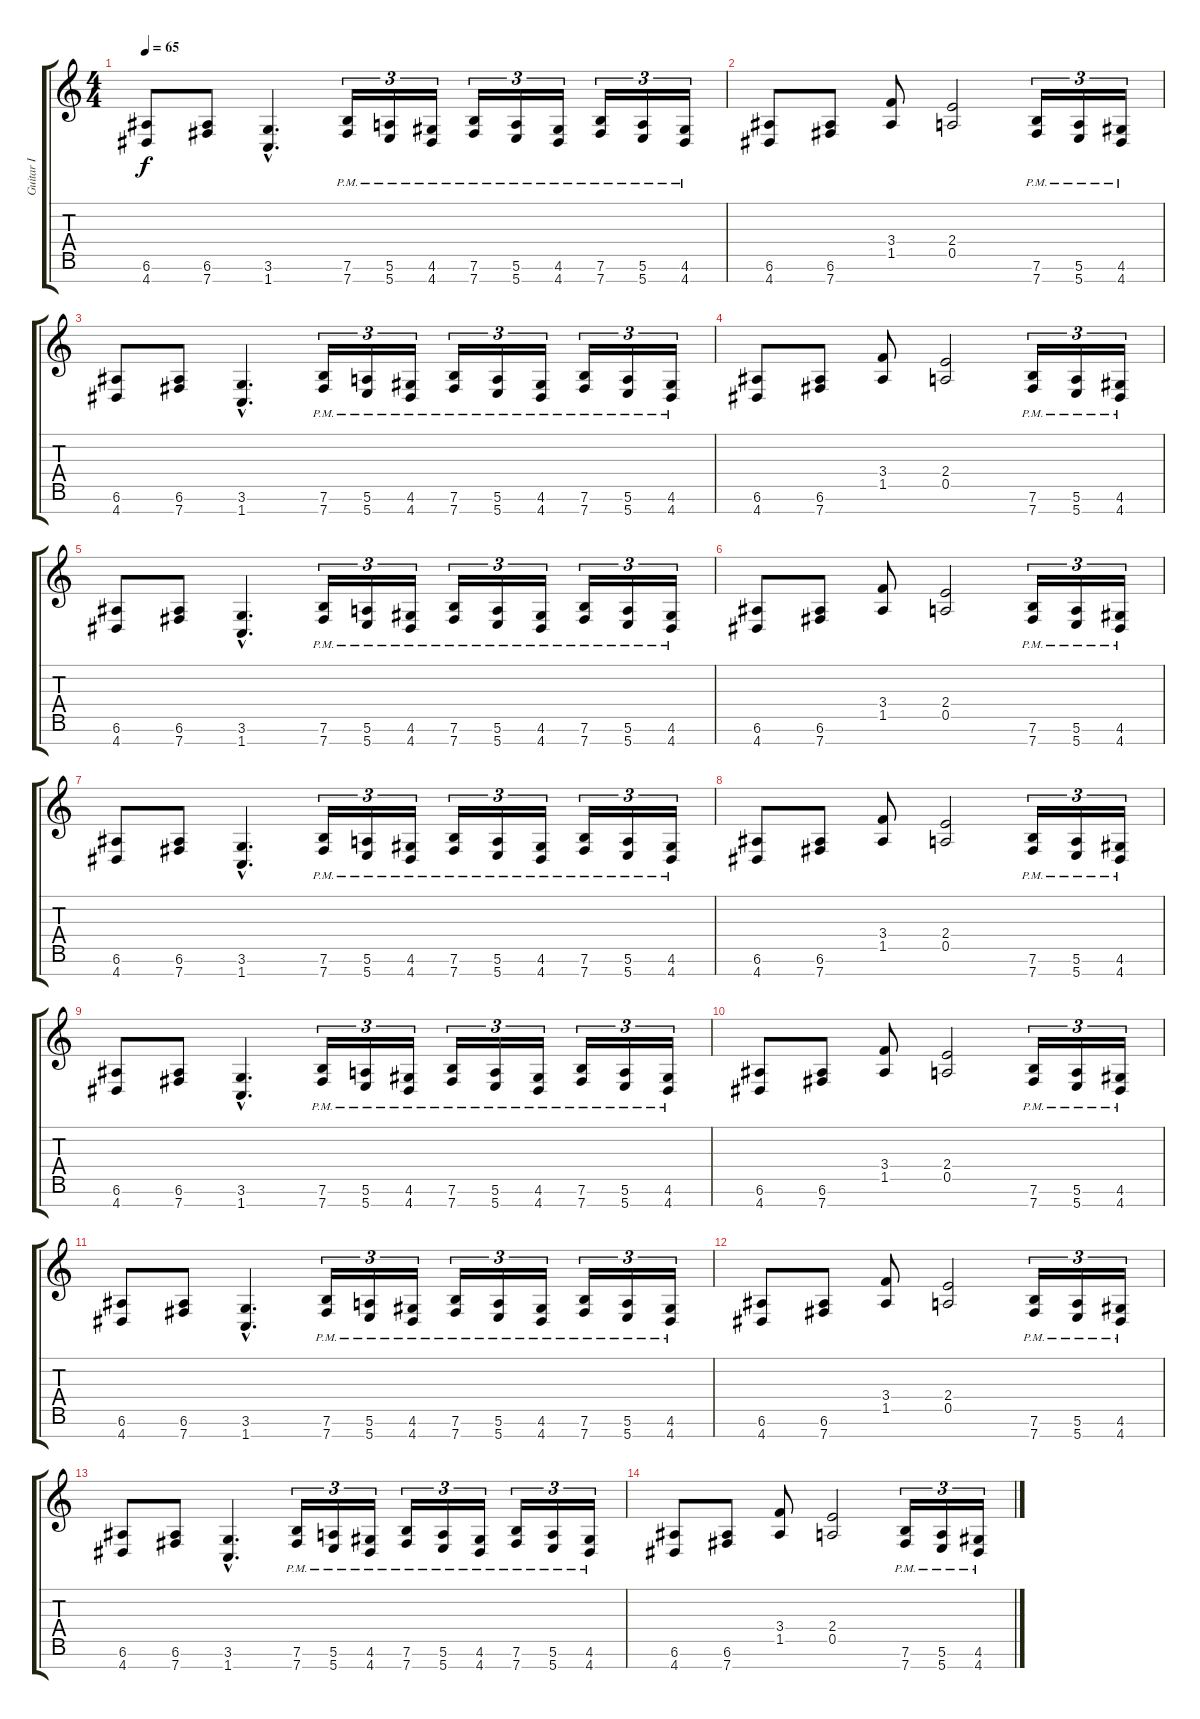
\track ("Guitar I" "Guitar I") {instrument distortionguitar}
\staff {score tabs}
\tuning (E4 B3 G3 D3 A2 E2 B1) {hide}
\ts (4 4)
\tempo 65
\clef g2
\ks c
(6.6 4.7).8{dy f} (6.6 7.7).8 (3.6{hac} 1.7{hac}).4{d} (7.6{pm} 7.7{pm}).16{tu (3 2)} (5.6{pm} 5.7{pm}).16{tu (3 2)} (4.6{pm} 4.7{pm}).16{tu (3 2)} (7.6{pm} 7.7{pm}).16{tu (3 2)} (5.6{pm} 5.7{pm}).16{tu (3 2)} (4.6{pm} 4.7{pm}).16{tu (3 2)} (7.6{pm} 7.7{pm}).16{tu (3 2)} (5.6{pm} 5.7{pm}).16{tu (3 2)} (4.6{pm} 4.7{pm}).16{tu (3 2)} |
(6.6 4.7).8 (6.6 7.7).8 (3.4 1.5).8 (2.4 0.5).2 (7.6{pm} 7.7{pm}).16{tu (3 2)} (5.6{pm} 5.7{pm}).16{tu (3 2)} (4.6{pm} 4.7{pm}).16{tu (3 2)} |
(6.6 4.7).8 (6.6 7.7).8 (3.6{hac} 1.7{hac}).4{d} (7.6{pm} 7.7{pm}).16{tu (3 2)} (5.6{pm} 5.7{pm}).16{tu (3 2)} (4.6{pm} 4.7{pm}).16{tu (3 2)} (7.6{pm} 7.7{pm}).16{tu (3 2)} (5.6{pm} 5.7{pm}).16{tu (3 2)} (4.6{pm} 4.7{pm}).16{tu (3 2)} (7.6{pm} 7.7{pm}).16{tu (3 2)} (5.6{pm} 5.7{pm}).16{tu (3 2)} (4.6{pm} 4.7{pm}).16{tu (3 2)} |
(6.6 4.7).8 (6.6 7.7).8 (3.4 1.5).8 (2.4 0.5).2 (7.6{pm} 7.7{pm}).16{tu (3 2)} (5.6{pm} 5.7{pm}).16{tu (3 2)} (4.6{pm} 4.7{pm}).16{tu (3 2)} |
(6.6 4.7).8 (6.6 7.7).8 (3.6{hac} 1.7{hac}).4{d} (7.6{pm} 7.7{pm}).16{tu (3 2)} (5.6{pm} 5.7{pm}).16{tu (3 2)} (4.6{pm} 4.7{pm}).16{tu (3 2)} (7.6{pm} 7.7{pm}).16{tu (3 2)} (5.6{pm} 5.7{pm}).16{tu (3 2)} (4.6{pm} 4.7{pm}).16{tu (3 2)} (7.6{pm} 7.7{pm}).16{tu (3 2)} (5.6{pm} 5.7{pm}).16{tu (3 2)} (4.6{pm} 4.7{pm}).16{tu (3 2)} |
(6.6 4.7).8{volume 8} (6.6 7.7).8 (3.4 1.5).8 (2.4 0.5).2 (7.6{pm} 7.7{pm}).16{tu (3 2)} (5.6{pm} 5.7{pm}).16{tu (3 2)} (4.6{pm} 4.7{pm}).16{tu (3 2)} |
(6.6 4.7).8 (6.6 7.7).8 (3.6{hac} 1.7{hac}).4{d} (7.6{pm} 7.7{pm}).16{tu (3 2)} (5.6{pm} 5.7{pm}).16{tu (3 2)} (4.6{pm} 4.7{pm}).16{tu (3 2)} (7.6{pm} 7.7{pm}).16{tu (3 2)} (5.6{pm} 5.7{pm}).16{tu (3 2)} (4.6{pm} 4.7{pm}).16{tu (3 2)} (7.6{pm} 7.7{pm}).16{tu (3 2)} (5.6{pm} 5.7{pm}).16{tu (3 2)} (4.6{pm} 4.7{pm}).16{tu (3 2)} |
(6.6 4.7).8 (6.6 7.7).8 (3.4 1.5).8 (2.4 0.5).2 (7.6{pm} 7.7{pm}).16{tu (3 2)} (5.6{pm} 5.7{pm}).16{tu (3 2)} (4.6{pm} 4.7{pm}).16{tu (3 2)} |
(6.6 4.7).8 (6.6 7.7).8 (3.6{hac} 1.7{hac}).4{d} (7.6{pm} 7.7{pm}).16{tu (3 2)} (5.6{pm} 5.7{pm}).16{tu (3 2)} (4.6{pm} 4.7{pm}).16{tu (3 2)} (7.6{pm} 7.7{pm}).16{tu (3 2)} (5.6{pm} 5.7{pm}).16{tu (3 2)} (4.6{pm} 4.7{pm}).16{tu (3 2)} (7.6{pm} 7.7{pm}).16{tu (3 2)} (5.6{pm} 5.7{pm}).16{tu (3 2)} (4.6{pm} 4.7{pm}).16{tu (3 2)} |
(6.6 4.7).8{volume 0} (6.6 7.7).8 (3.4 1.5).8 (2.4 0.5).2 (7.6{pm} 7.7{pm}).16{tu (3 2)} (5.6{pm} 5.7{pm}).16{tu (3 2)} (4.6{pm} 4.7{pm}).16{tu (3 2)} |
(6.6 4.7).8 (6.6 7.7).8 (3.6{hac} 1.7{hac}).4{d} (7.6{pm} 7.7{pm}).16{tu (3 2)} (5.6{pm} 5.7{pm}).16{tu (3 2)} (4.6{pm} 4.7{pm}).16{tu (3 2)} (7.6{pm} 7.7{pm}).16{tu (3 2)} (5.6{pm} 5.7{pm}).16{tu (3 2)} (4.6{pm} 4.7{pm}).16{tu (3 2)} (7.6{pm} 7.7{pm}).16{tu (3 2)} (5.6{pm} 5.7{pm}).16{tu (3 2)} (4.6{pm} 4.7{pm}).16{tu (3 2)} |
(6.6 4.7).8 (6.6 7.7).8 (3.4 1.5).8 (2.4 0.5).2 (7.6{pm} 7.7{pm}).16{tu (3 2)} (5.6{pm} 5.7{pm}).16{tu (3 2)} (4.6{pm} 4.7{pm}).16{tu (3 2)} |
(6.6 4.7).8 (6.6 7.7).8 (3.6{hac} 1.7{hac}).4{d} (7.6{pm} 7.7{pm}).16{tu (3 2)} (5.6{pm} 5.7{pm}).16{tu (3 2)} (4.6{pm} 4.7{pm}).16{tu (3 2)} (7.6{pm} 7.7{pm}).16{tu (3 2)} (5.6{pm} 5.7{pm}).16{tu (3 2)} (4.6{pm} 4.7{pm}).16{tu (3 2)} (7.6{pm} 7.7{pm}).16{tu (3 2)} (5.6{pm} 5.7{pm}).16{tu (3 2)} (4.6{pm} 4.7{pm}).16{tu (3 2)} |
(6.6 4.7).8{volume 0} (6.6 7.7).8 (3.4 1.5).8 (2.4 0.5).2 (7.6{pm} 7.7{pm}).16{tu (3 2)} (5.6{pm} 5.7{pm}).16{tu (3 2)} (4.6{pm} 4.7{pm}).16{tu (3 2)}
